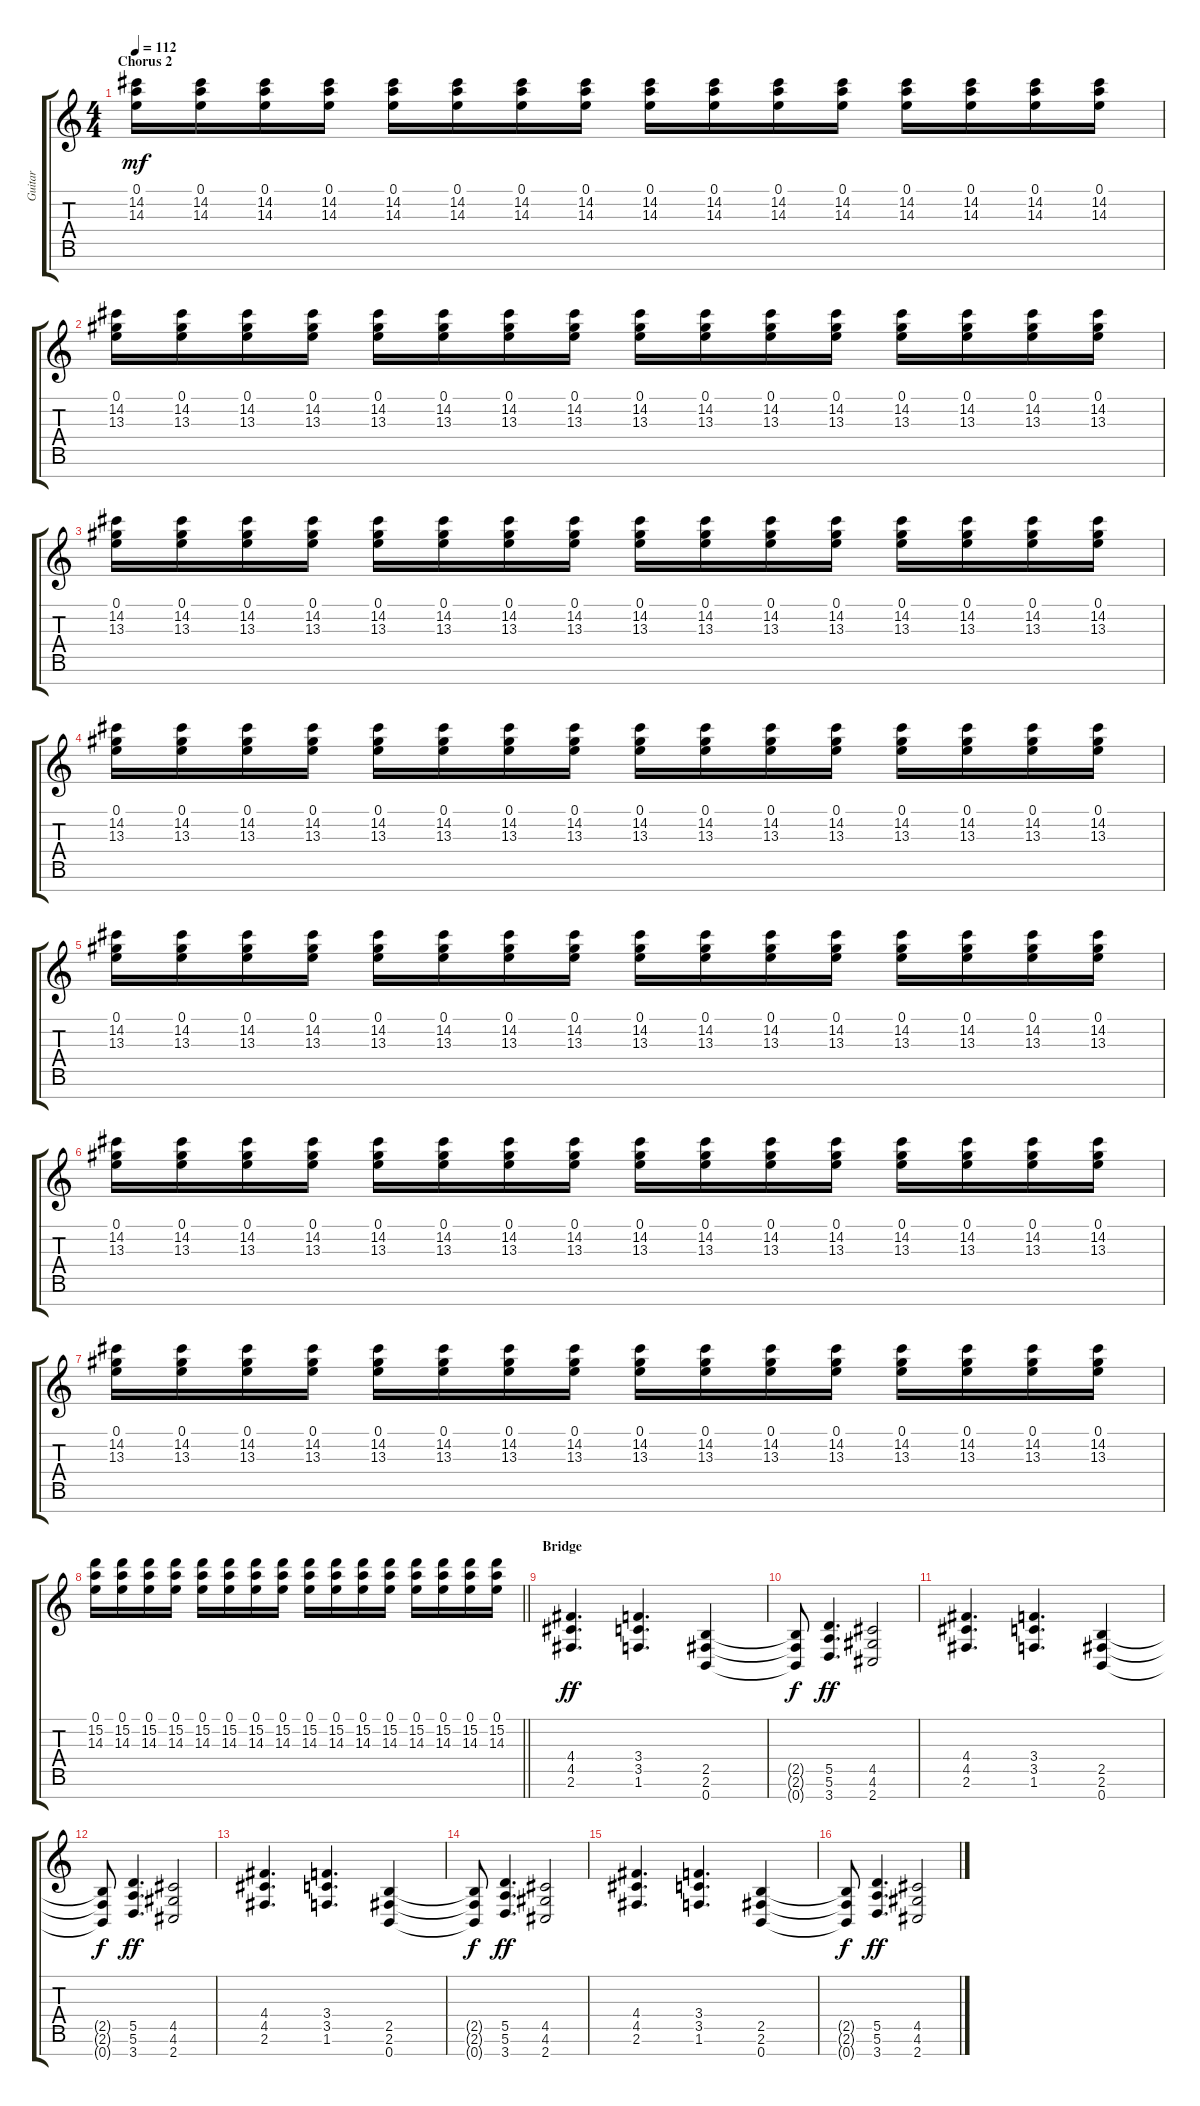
\track ("Guitar" "Guitar") {instrument overdrivenguitar}
\staff {score tabs}
\tuning (E4 B3 G3 D3 A2 E2 B1) {hide}
\ts (4 4)
\section ("" "Chorus 2")
\tempo 112
\clef g2
\ks c
(0.1 14.2 14.3).16{dy mf volume 12 instrument distortionguitar} (0.1 14.2 14.3).16 (0.1 14.2 14.3).16 (0.1 14.2 14.3).16 (0.1 14.2 14.3).16 (0.1 14.2 14.3).16 (0.1 14.2 14.3).16 (0.1 14.2 14.3).16 (0.1 14.2 14.3).16 (0.1 14.2 14.3).16 (0.1 14.2 14.3).16 (0.1 14.2 14.3).16 (0.1 14.2 14.3).16 (0.1 14.2 14.3).16 (0.1 14.2 14.3).16 (0.1 14.2 14.3).16 |
(0.1 14.2 13.3).16 (0.1 14.2 13.3).16 (0.1 14.2 13.3).16 (0.1 14.2 13.3).16 (0.1 14.2 13.3).16 (0.1 14.2 13.3).16 (0.1 14.2 13.3).16 (0.1 14.2 13.3).16 (0.1 14.2 13.3).16 (0.1 14.2 13.3).16 (0.1 14.2 13.3).16 (0.1 14.2 13.3).16 (0.1 14.2 13.3).16 (0.1 14.2 13.3).16 (0.1 14.2 13.3).16 (0.1 14.2 13.3).16 |
(0.1 14.2 13.3).16 (0.1 14.2 13.3).16 (0.1 14.2 13.3).16 (0.1 14.2 13.3).16 (0.1 14.2 13.3).16 (0.1 14.2 13.3).16 (0.1 14.2 13.3).16 (0.1 14.2 13.3).16 (0.1 14.2 13.3).16 (0.1 14.2 13.3).16 (0.1 14.2 13.3).16 (0.1 14.2 13.3).16 (0.1 14.2 13.3).16 (0.1 14.2 13.3).16 (0.1 14.2 13.3).16 (0.1 14.2 13.3).16 |
(0.1 14.2 13.3).16 (0.1 14.2 13.3).16 (0.1 14.2 13.3).16 (0.1 14.2 13.3).16 (0.1 14.2 13.3).16 (0.1 14.2 13.3).16 (0.1 14.2 13.3).16 (0.1 14.2 13.3).16 (0.1 14.2 13.3).16 (0.1 14.2 13.3).16 (0.1 14.2 13.3).16 (0.1 14.2 13.3).16 (0.1 14.2 13.3).16 (0.1 14.2 13.3).16 (0.1 14.2 13.3).16 (0.1 14.2 13.3).16 |
(0.1 14.2 13.3).16 (0.1 14.2 13.3).16 (0.1 14.2 13.3).16 (0.1 14.2 13.3).16 (0.1 14.2 13.3).16 (0.1 14.2 13.3).16 (0.1 14.2 13.3).16 (0.1 14.2 13.3).16 (0.1 14.2 13.3).16 (0.1 14.2 13.3).16 (0.1 14.2 13.3).16 (0.1 14.2 13.3).16 (0.1 14.2 13.3).16 (0.1 14.2 13.3).16 (0.1 14.2 13.3).16 (0.1 14.2 13.3).16 |
(0.1 14.2 13.3).16 (0.1 14.2 13.3).16 (0.1 14.2 13.3).16 (0.1 14.2 13.3).16 (0.1 14.2 13.3).16 (0.1 14.2 13.3).16 (0.1 14.2 13.3).16 (0.1 14.2 13.3).16 (0.1 14.2 13.3).16 (0.1 14.2 13.3).16 (0.1 14.2 13.3).16 (0.1 14.2 13.3).16 (0.1 14.2 13.3).16 (0.1 14.2 13.3).16 (0.1 14.2 13.3).16 (0.1 14.2 13.3).16 |
(0.1 14.2 13.3).16 (0.1 14.2 13.3).16 (0.1 14.2 13.3).16 (0.1 14.2 13.3).16 (0.1 14.2 13.3).16 (0.1 14.2 13.3).16 (0.1 14.2 13.3).16 (0.1 14.2 13.3).16 (0.1 14.2 13.3).16 (0.1 14.2 13.3).16 (0.1 14.2 13.3).16 (0.1 14.2 13.3).16 (0.1 14.2 13.3).16 (0.1 14.2 13.3).16 (0.1 14.2 13.3).16 (0.1 14.2 13.3).16 |
\barLineRight lightlight
(0.1 15.2 14.3).16 (0.1 15.2 14.3).16 (0.1 15.2 14.3).16 (0.1 15.2 14.3).16 (0.1 15.2 14.3).16 (0.1 15.2 14.3).16 (0.1 15.2 14.3).16 (0.1 15.2 14.3).16 (0.1 15.2 14.3).16 (0.1 15.2 14.3).16 (0.1 15.2 14.3).16 (0.1 15.2 14.3).16 (0.1 15.2 14.3).16 (0.1 15.2 14.3).16 (0.1 15.2 14.3).16 (0.1 15.2 14.3).16 |
\section ("" "Bridge")
(4.4 4.5 2.6).4{d dy ff volume 9 instrument overdrivenguitar} (3.4 3.5 1.6).4{d} (2.5 2.6 0.7).4 |
(2.5{t} 2.6{t} 0.7{t}).8{dy f} (5.5 5.6 3.7).4{d dy ff} (4.5 4.6 2.7).2 |
(4.4 4.5 2.6).4{d} (3.4 3.5 1.6).4{d} (2.5 2.6 0.7).4 |
(2.5{t} 2.6{t} 0.7{t}).8{dy f} (5.5 5.6 3.7).4{d dy ff} (4.5 4.6 2.7).2 |
(4.4 4.5 2.6).4{d} (3.4 3.5 1.6).4{d} (2.5 2.6 0.7).4 |
(2.5{t} 2.6{t} 0.7{t}).8{dy f} (5.5 5.6 3.7).4{d dy ff} (4.5 4.6 2.7).2 |
(4.4 4.5 2.6).4{d} (3.4 3.5 1.6).4{d} (2.5 2.6 0.7).4 |
(2.5{t} 2.6{t} 0.7{t}).8{dy f} (5.5 5.6 3.7).4{d dy ff} (4.5 4.6 2.7).2
